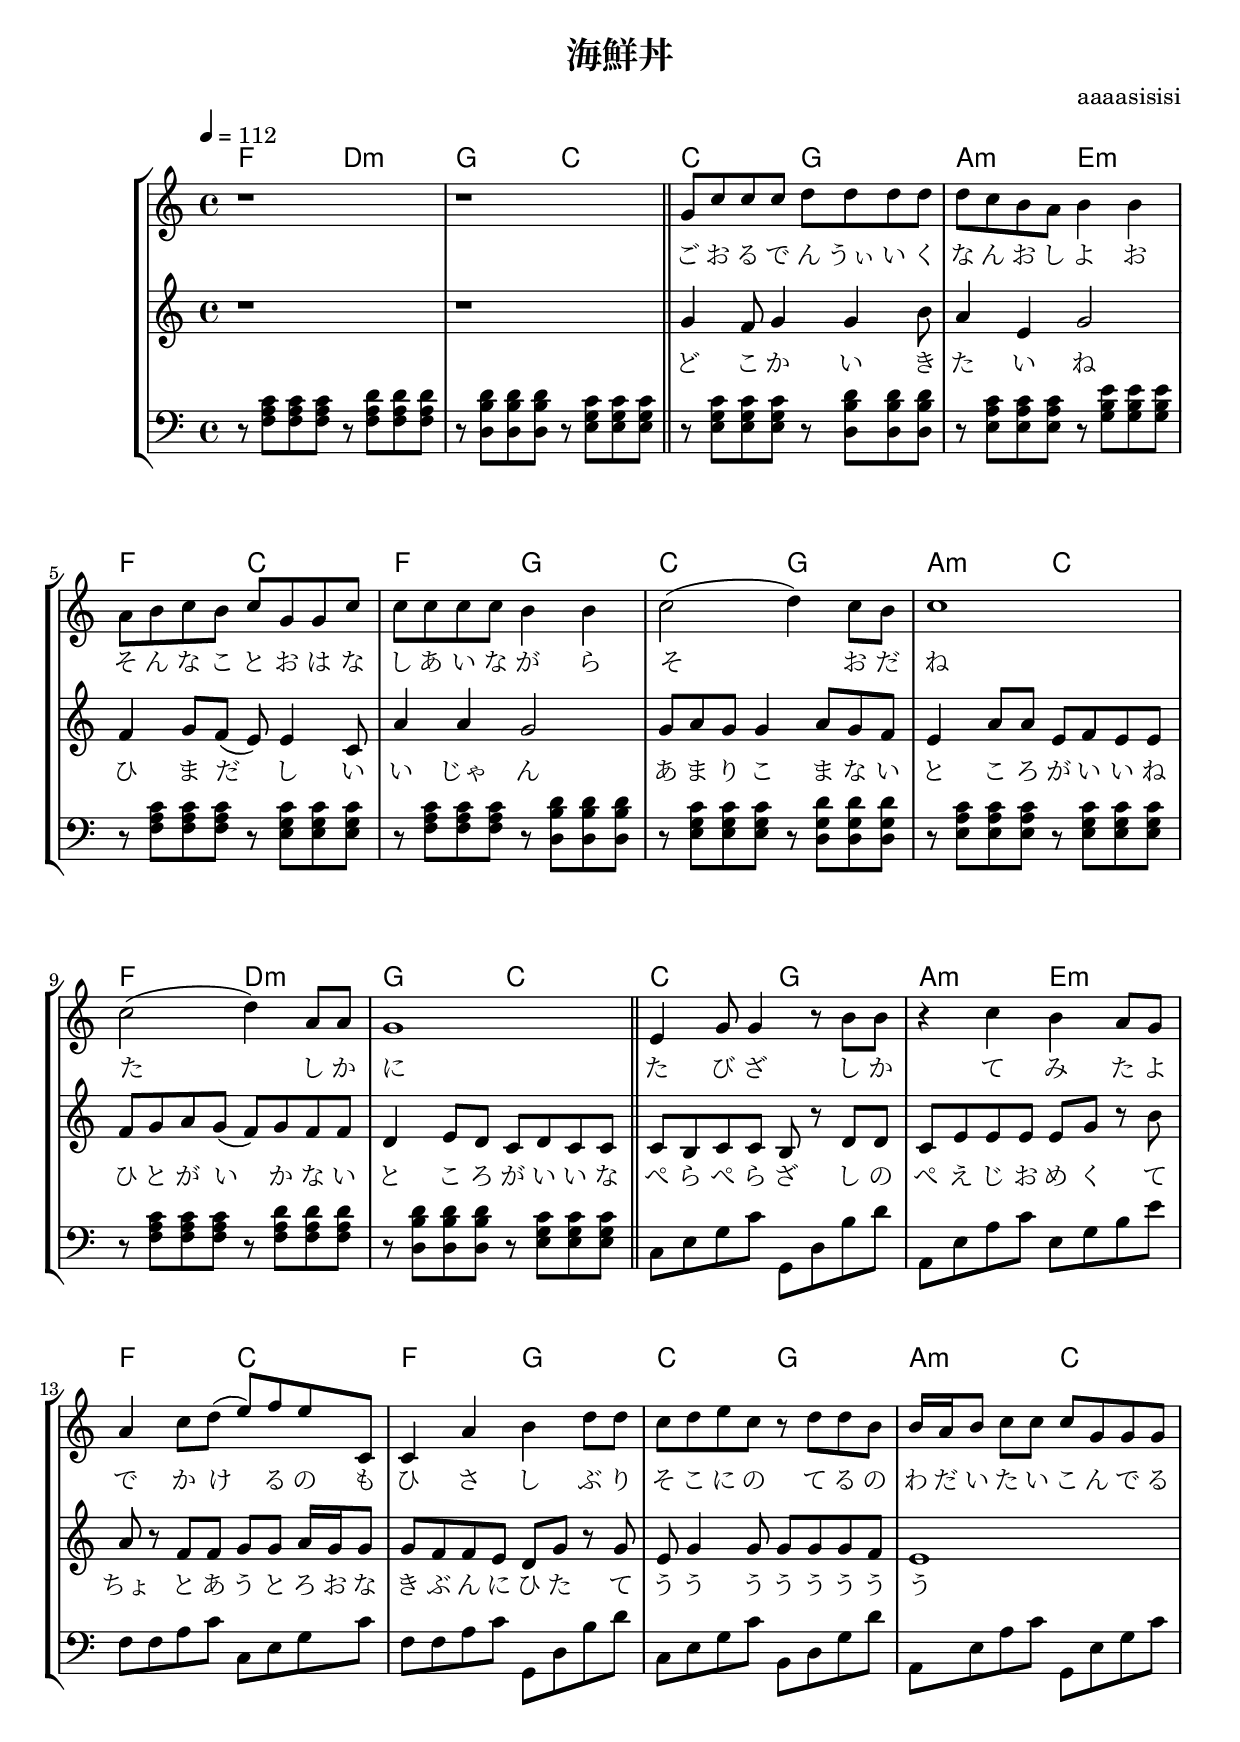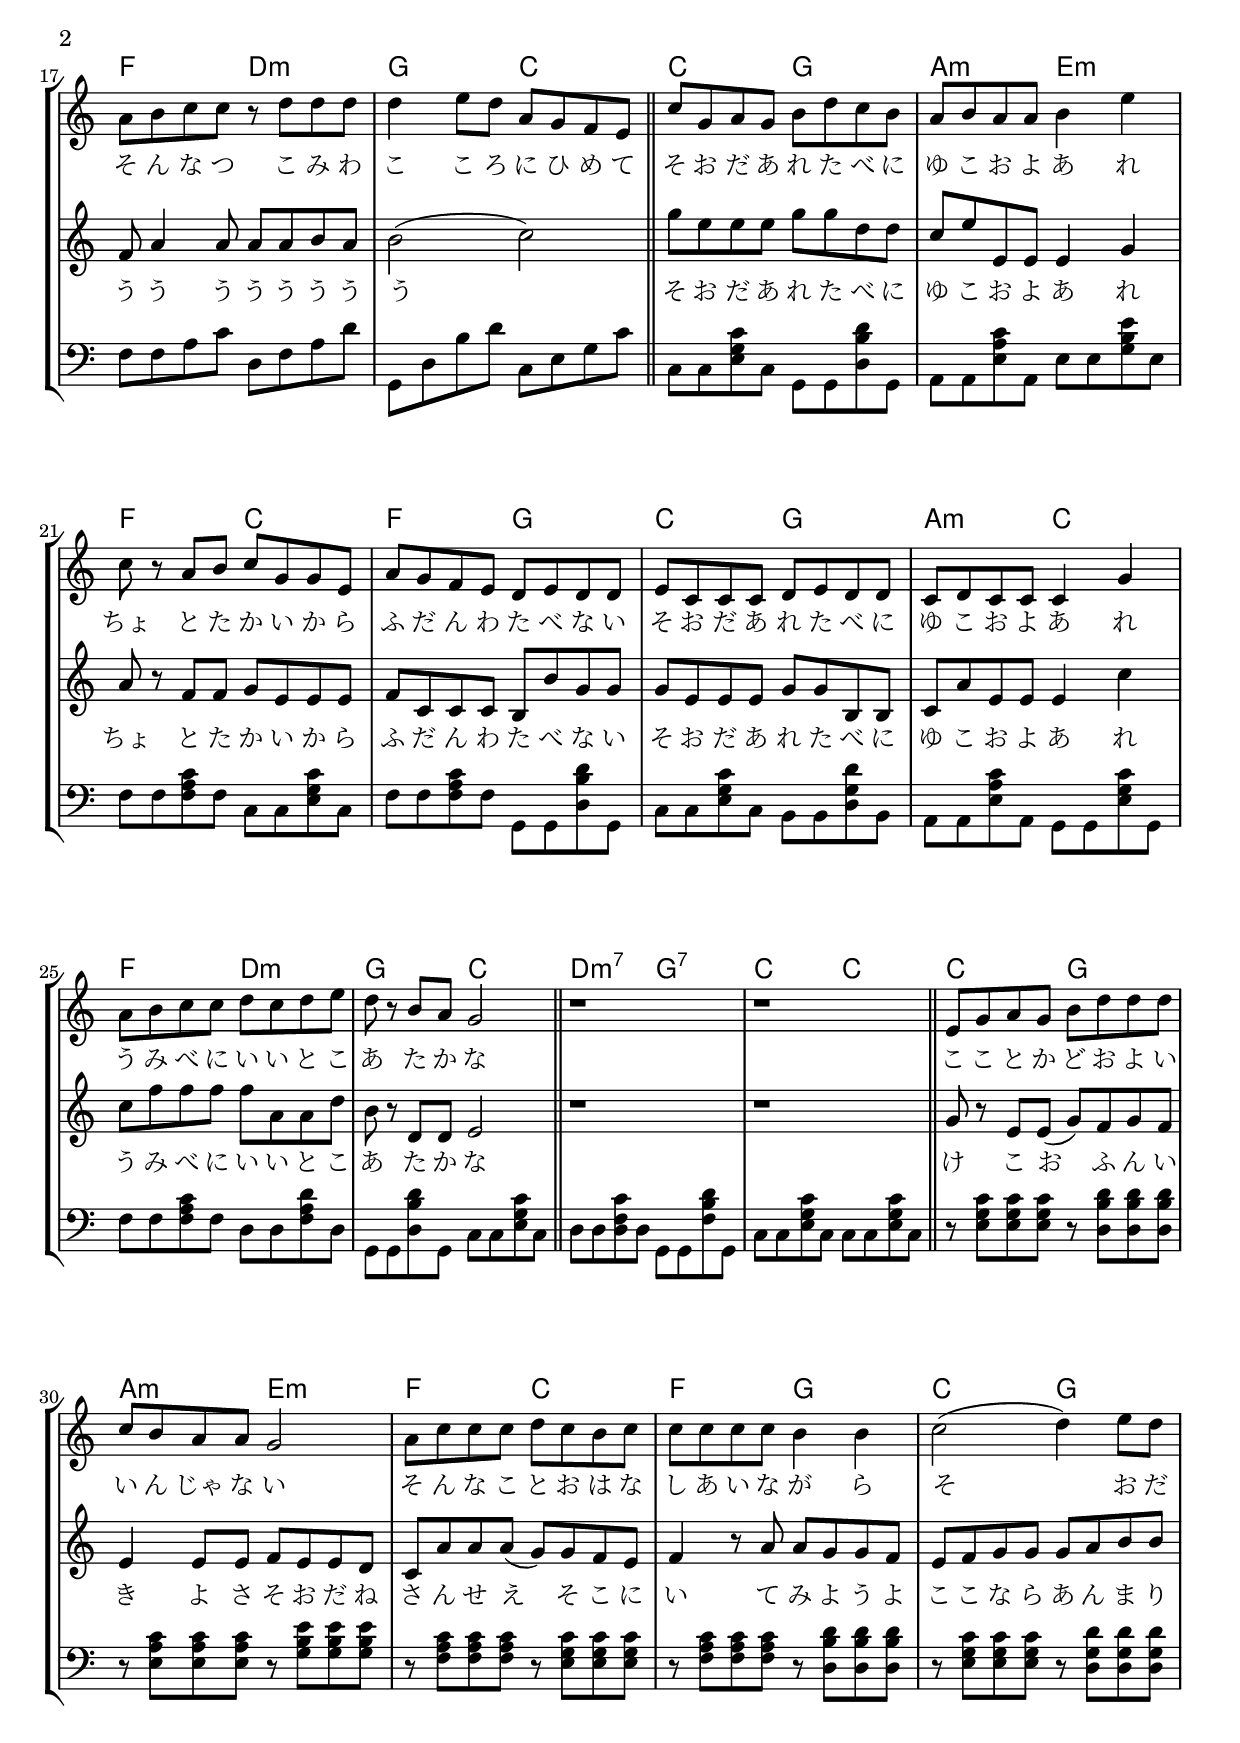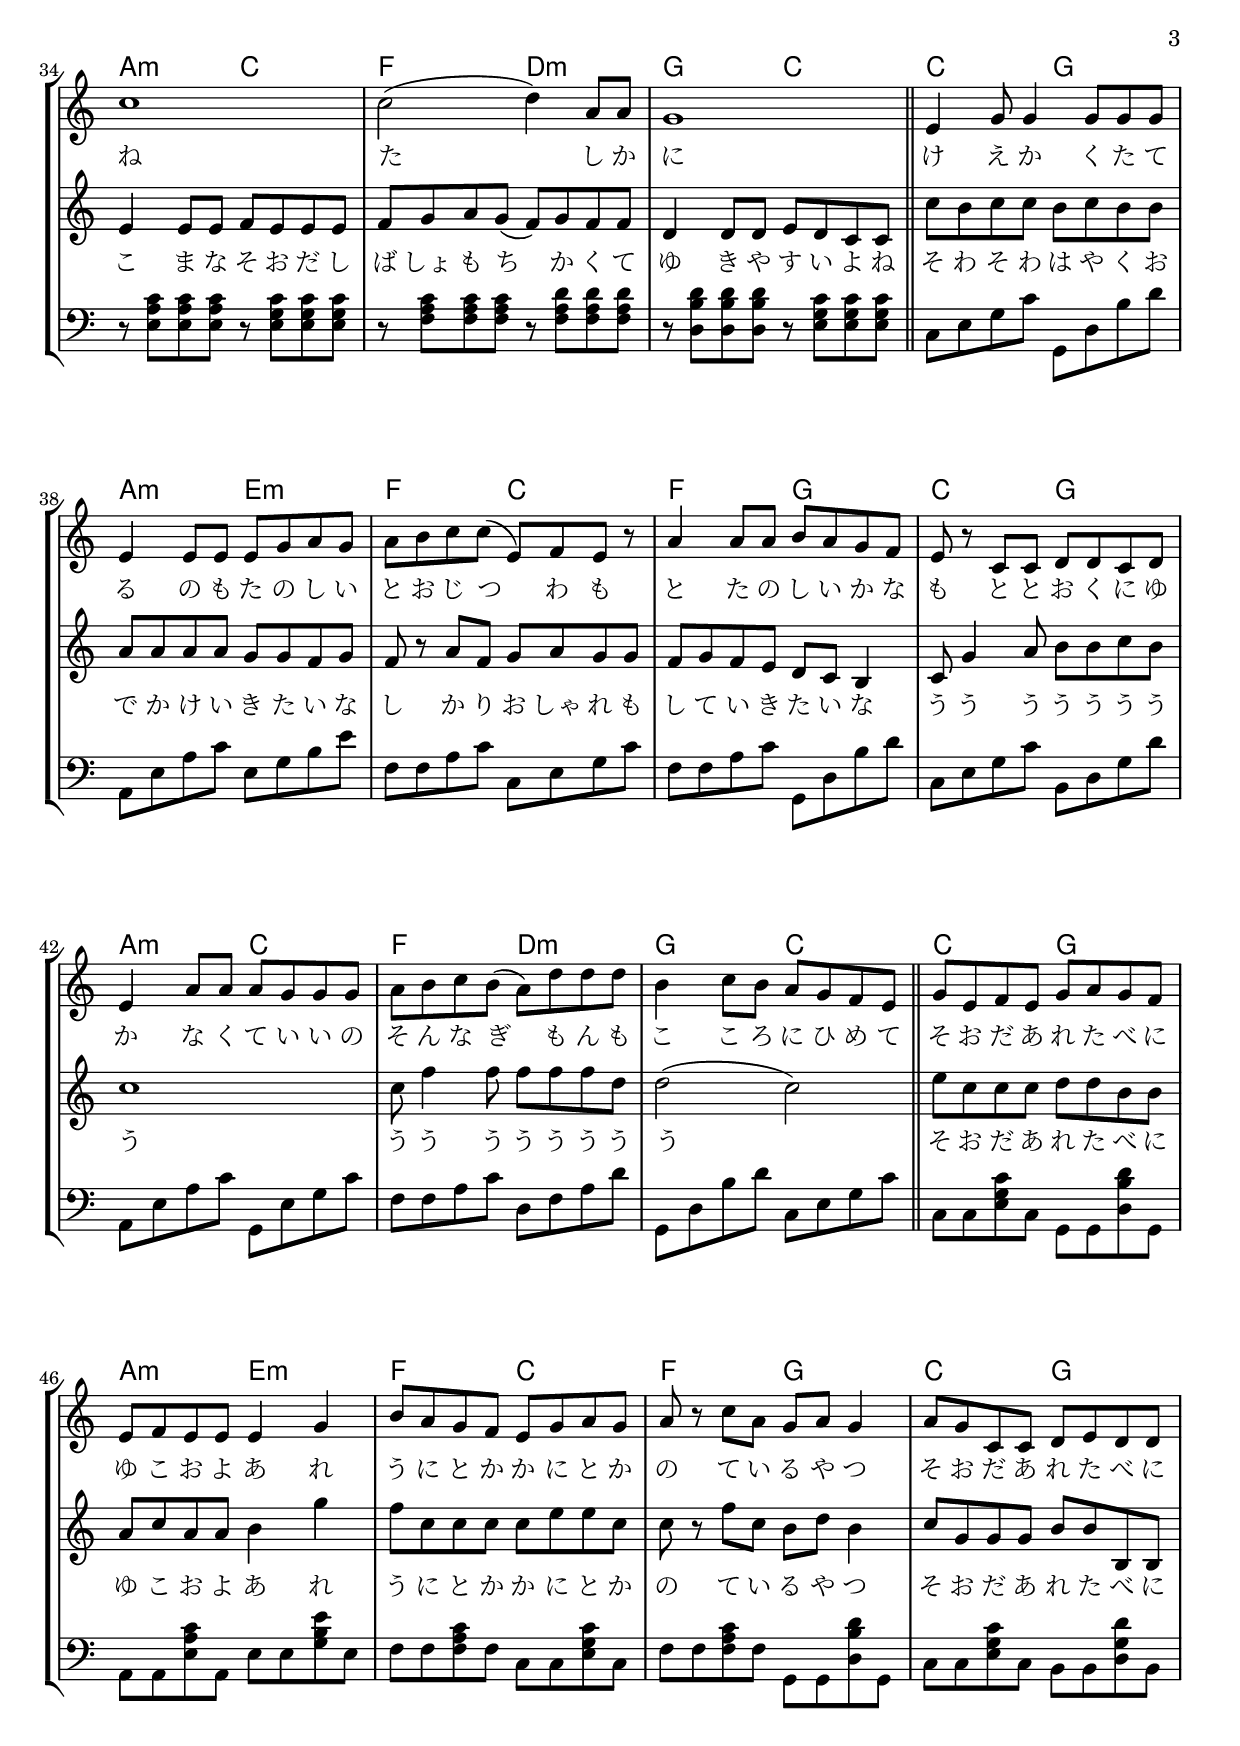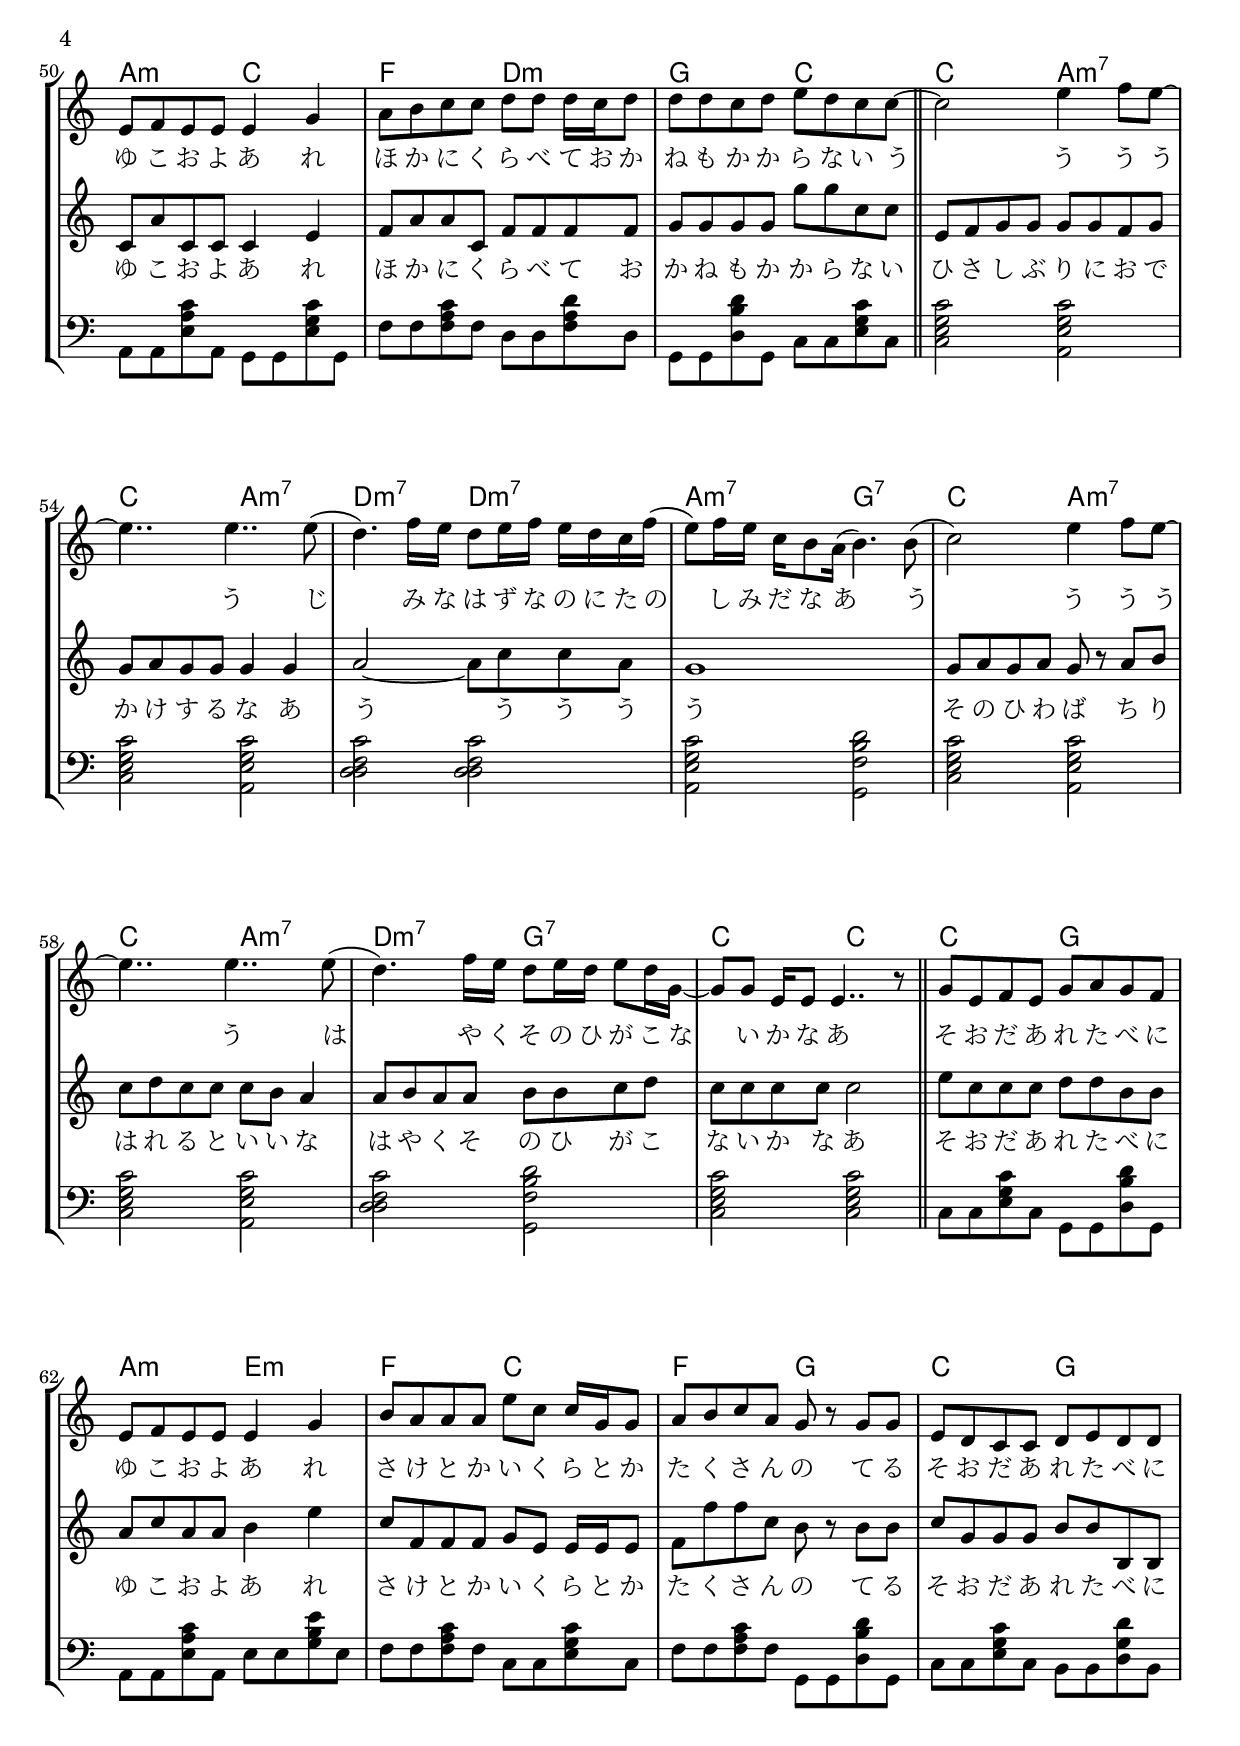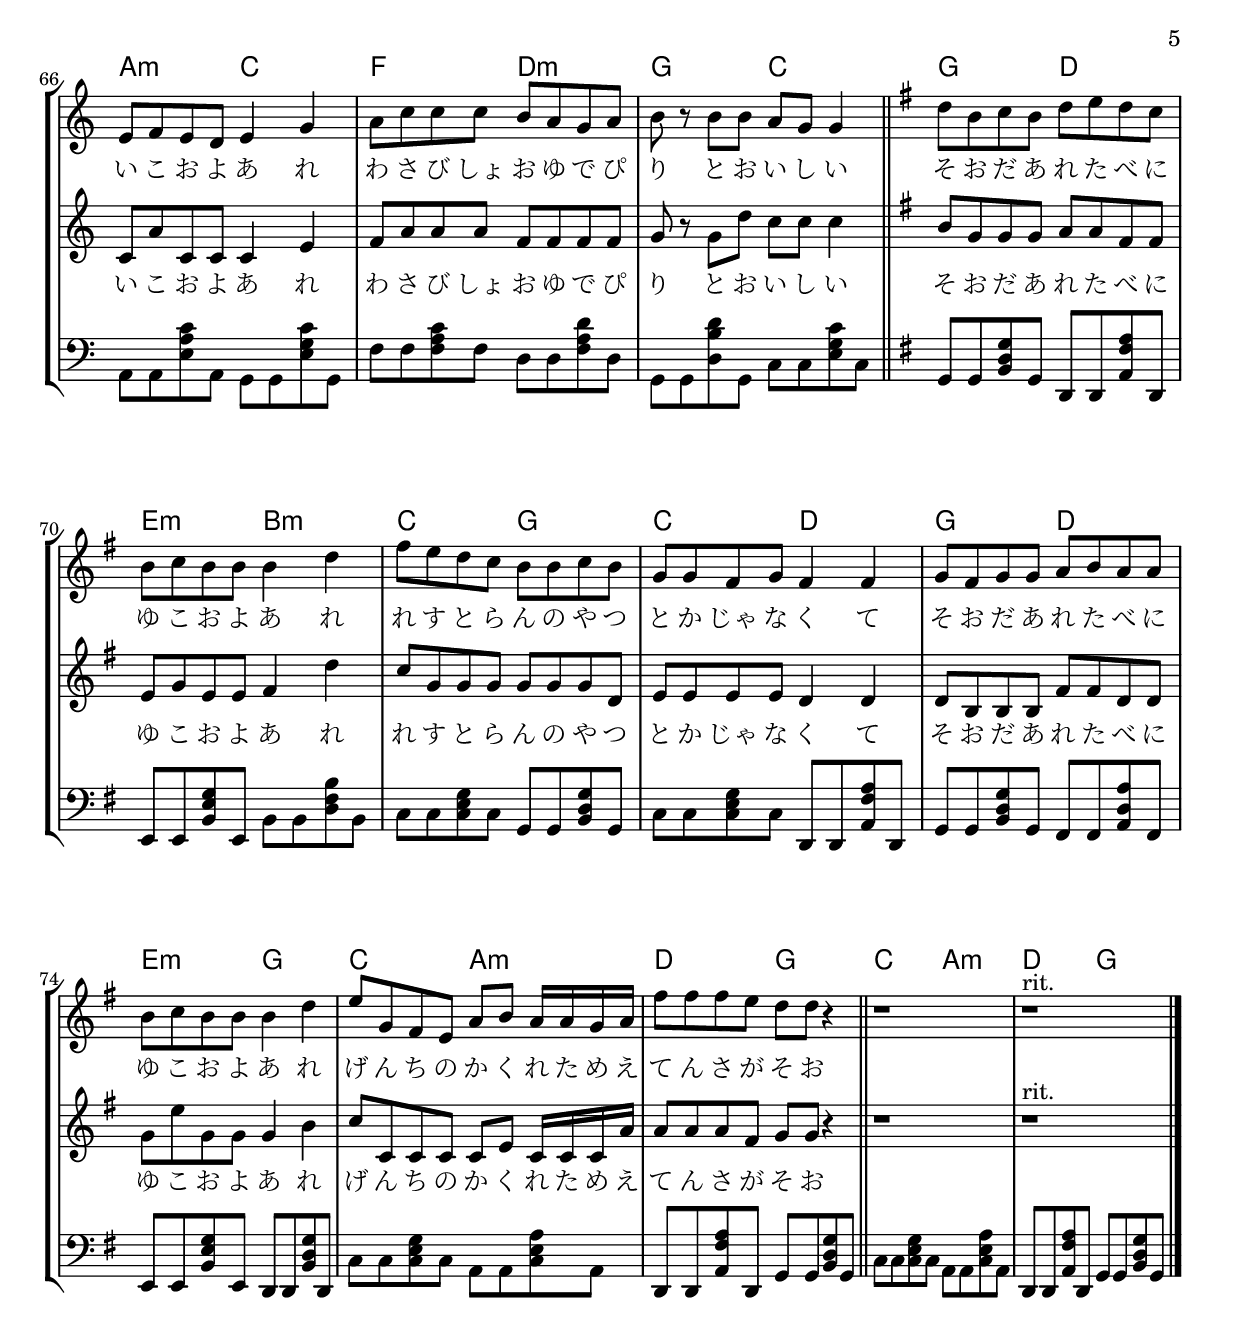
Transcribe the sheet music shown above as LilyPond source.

\version "2.12.1"

\header {
	title = \markup {海鮮丼}
	composer = \markup \center-column {aaaasisisi}
}

harmony = \chordmode {
	f2 d:m g c 

	c g a:m e:m f c f g c g a:m c f d:m g c 

	c g a:m e:m f c f g c g a:m c f d:m g c 

	c g a:m e:m f c f g c g a:m c f d:m g c 

	d:min7 g:7 c c 

	c g a:m e:m f c f g c g a:m c f d:m g c 

	c g a:m e:m f c f g c g a:m c f d:m g c 

	c g a:m e:m f c f g c g a:m c f d:m g c 

	c a:min7 c a:min7 d:min7 d:min7 a:min7 g:7 c a:min7 c a:min7 d:min7 g:7 c c 

	c g a:m e:m f c f g c g a:m c f d:m g c 

	g d e:m b:m c g c d g d e:m g c a:m d g 

	c a:m d g 
}

melody = {
	\key c \major
	\tempo 4 = 112
	r1 | r1   
	\set Staff.midiInstrument = #"mmi0.38"
	g'8  c''8  c''8  c''8  d''8  d''8  d''8  d''8 
	d''8  c''8  b'8  a'8  b'4  b'4 
	a'8  b'8  c''8  b'8  c''8  g'8  g'8  c''8 
	c''8  c''8  c''8  c''8  b'4  b'4 
	c''2  (d''4)  c''8  b'8 
	c''1 
	c''2  (d''4)  a'8  a'8 
	g'1
	\set Staff.midiInstrument = #"mmi0.38"
	e'4  g'8  g'4  r8  b'8  b'8 
	r4  c''4  b'4  a'8  g'8 
	a'4  c''8  d''8  (e''8)  f''8  e''8  c'8 
	c'4  a'4  b'4  d''8  d''8 
	c''8  d''8  e''8  c''8  r8  d''8  d''8  b'8 
	b'16  a'16  b'8  c''8  c''8  c''8  g'8  g'8  g'8 
	a'8  b'8  c''8  c''8  r8  d''8  d''8  d''8 
	d''4  e''8  d''8  a'8  g'8  f'8  e'8
	\set Staff.midiInstrument = #"mmi0.38"
	c''8  g'8  a'8  g'8  b'8  d''8  c''8  b'8 
	a'8  b'8  a'8  a'8  b'4  e''4 
	c''8  r8  a'8  b'8  c''8  g'8  g'8  e'8 
	a'8  g'8  f'8  e'8  d'8  e'8  d'8  d'8 
	e'8  c'8  c'8  c'8  d'8  e'8  d'8  d'8 
	c'8  d'8  c'8  c'8  c'4  g'4 
	a'8  b'8  c''8  c''8  d''8  c''8  d''8  e''8 
	d''8  r8  b'8  a'8  g'2
	r1 | r1   
	\set Staff.midiInstrument = #"mmi0.38"
	e'8  g'8  a'8  g'8  b'8  d''8  d''8  d''8 
	c''8  b'8  a'8  a'8  g'2 
	a'8  c''8  c''8  c''8  d''8  c''8  b'8  c''8 
	c''8  c''8  c''8  c''8  b'4  b'4 
	c''2  (d''4)  e''8  d''8 
	c''1 
	c''2  (d''4)  a'8  a'8 
	g'1
	\set Staff.midiInstrument = #"mmi0.38"
	e'4  g'8  g'4  g'8  g'8  g'8 
	e'4  e'8  e'8  e'8  g'8  a'8  g'8 
	a'8  b'8  c''8  c''8  (e'8)  f'8  e'8  r8 
	a'4  a'8  a'8  b'8  a'8  g'8  f'8 
	e'8  r8  c'8  c'8  d'8  d'8  c'8  d'8 
	e'4  a'8  a'8  a'8  g'8  g'8  g'8 
	a'8  b'8  c''8  b'8  (a'8)  d''8  d''8  d''8 
	b'4  c''8  b'8  a'8  g'8  f'8  e'8
	\set Staff.midiInstrument = #"mmi0.38"
	g'8  e'8  f'8  e'8  g'8  a'8  g'8  f'8 
	e'8  f'8  e'8  e'8  e'4  g'4 
	b'8  a'8  g'8  f'8  e'8  g'8  a'8  g'8 
	a'8  r8  c''8  a'8  g'8  a'8  g'4 
	a'8  g'8  c'8  c'8  d'8  e'8  d'8  d'8 
	e'8  f'8  e'8  e'8  e'4  g'4 
	a'8  b'8  c''8  c''8  d''8  d''8  d''16  c''16  d''8 
	d''8  d''8  c''8  d''8  e''8  d''8  c''8  	\set Staff.midiInstrument = #"mmi0.38"
	c''8~ 
	c''2  e''4  f''8  e''8~ 
	e''4..  e''4..  e''8 
	(d''4.)  f''16  e''16  d''8  e''16  f''16  e''16  d''16  c''16  f''16 
	(e''8)  f''16  e''16  c''16  b'8  a'16  (b'4.)  b'8 
	(c''2)  e''4  f''8  e''8~ 
	e''4..  e''4..  e''8 
	(d''4.)  f''16  e''16  d''8  e''16  d''16  e''8  d''16  g'16~ 
	g'8  g'8  e'16  e'8  e'4..  	r8 	\set Staff.midiInstrument = #"mmi0.38"
	g'8  e'8  f'8  e'8  g'8  a'8  g'8  f'8 
	e'8  f'8  e'8  e'8  e'4  g'4 
	b'8  a'8  a'8  a'8  e''8  c''8  c''16  g'16  g'8 
	a'8  b'8  c''8  a'8  g'8  r8  g'8  g'8 
	e'8  d'8  c'8  c'8  d'8  e'8  d'8  d'8 
	e'8  f'8  e'8  d'8  e'4  g'4 
	a'8  c''8  c''8  c''8  b'8  a'8  g'8  a'8 
	b'8  r8  b'8  b'8  a'8  g'8  g'4
	\set Staff.midiInstrument = #"mmi0.38"
		\key g \major
d''8  b'8  c''8  b'8  d''8  e''8  d''8  c''8 
	b'8  c''8  b'8  b'8  b'4  d''4 
	fis''8  e''8  d''8  c''8  b'8  b'8  c''8  b'8 
	g'8  g'8  fis'8  g'8  fis'4  fis'4 
	g'8  fis'8  g'8  g'8  a'8  b'8  a'8  a'8 
	b'8  c''8  b'8  b'8  b'4  d''4 
	e''8  g'8  fis'8  e'8  a'8  b'8  a'16  a'16  g'16  a'16 
	fis''8  fis''8  fis''8  e''8  d''8  d''8  	r4 	r1 | r1^"rit." \bar "|."
}

words = \lyricmode {
	
	ご  お  る  で  ん  うぃ  い  く  な  ん  お  し  よ  お  そ  ん  な  こ  と  お  は  な  し  あ  い  な  が  ら  そ  お  だ  ね  た  し  か  に  
	た  び  ざ  し  か  て  み  た  よ  で  か  け  る  の  も  ひ  さ  し  ぶ  り  そ  こ  に  の  て  る  の  わ  だ  い  た  い  こ  ん  で  る  そ  ん  な  つ  こ  み  わ  こ  こ  ろ  に  ひ  め  て  
	そ  お  だ  あ  れ  た  べ  に  ゆ  こ  お  よ  あ  れ  ちょ  と  た  か  い  か  ら  ふ  だ  ん  わ  た  べ  な  い  そ  お  だ  あ  れ  た  べ  に  ゆ  こ  お  よ  あ  れ  う  み  べ  に  い  い  と  こ  あ  た  か  な  
	
	こ  こ  と  か  ど  お  よ  い  い  ん  じゃ  な  い  そ  ん  な  こ  と  お  は  な  し  あ  い  な  が  ら  そ  お  だ  ね  た  し  か  に  
	け  え  か  く  た  て  る  の  も  た  の  し  い  と  お  じ  つ  わ  も  と  た  の  し  い  か  な  も  と  と  お  く  に  ゆ  か  な  く  て  い  い  の  そ  ん  な  ぎ  も  ん  も  こ  こ  ろ  に  ひ  め  て  
	そ  お  だ  あ  れ  た  べ  に  ゆ  こ  お  よ  あ  れ  う  に  と  か  か  に  と  か  の  て  い  る  や  つ  そ  お  だ  あ  れ  た  べ  に  ゆ  こ  お  よ  あ  れ  ほ  か  に  く  ら  べ  て  お  か  ね  も  か  か  ら  な  い  
	う  う  う  う  う  じ  み  な  は  ず  な  の  に  た  の  し  み  だ  な  あ  う  う  う  う  う  は  や  く  そ  の  ひ  が  こ  な  い  か  な  あ  
	そ  お  だ  あ  れ  た  べ  に  ゆ  こ  お  よ  あ  れ  さ  け  と  か  い  く  ら  と  か  た  く  さ  ん  の  て  る  そ  お  だ  あ  れ  た  べ  に  い  こ  お  よ  あ  れ  わ  さ  び  しょ  お  ゆ  で  ぴ  り  と  お  い  し  い  
	そ  お  だ  あ  れ  た  べ  に  ゆ  こ  お  よ  あ  れ  れ  す  と  ら  ん  の  や  つ  と  か  じゃ  な  く  て  そ  お  だ  あ  れ  た  べ  に  ゆ  こ  お  よ  あ  れ  げ  ん  ち  の  か  く  れ  た  め  え  て  ん  さ  が  そ  お  
	
}

secondmelody = {
	\key c \major
	\tempo 4 = 112
	r1 | r1   
	\set Staff.midiInstrument = #"fss0.35"
	g'4  f'8  g'4  g'4  b'8 
	a'4  e'4  g'2 
	f'4  g'8  f'8  (e'8)  e'4  c'8 
	a'4  a'4  g'2 
	g'8  a'8  g'8  g'4  a'8  g'8  f'8 
	e'4  a'8  a'8  e'8  f'8  e'8  e'8 
	f'8  g'8  a'8  g'8  (f'8)  g'8  f'8  f'8 
	d'4  e'8  d'8  c'8  d'8  c'8  c'8
	\set Staff.midiInstrument = #"fss0.35"
	c'8  b8  c'8  c'8  b8  r8  d'8  d'8 
	c'8  e'8  e'8  e'8  e'8  g'8  r8  b'8 
	a'8  r8  f'8  f'8  g'8  g'8  a'16  g'16  g'8 
	g'8  f'8  f'8  e'8  d'8  g'8  r8  g'8 
	e'8  g'4  g'8  g'8  g'8  g'8  f'8 
	e'1 
	f'8  a'4  a'8  a'8  a'8  b'8  a'8 
	b'2  (c''2)
	\set Staff.midiInstrument = #"fss0.35"
	g''8  e''8  e''8  e''8  g''8  g''8  d''8  d''8 
	c''8  e''8  e'8  e'8  e'4  g'4 
	a'8  r8  f'8  f'8  g'8  e'8  e'8  e'8 
	f'8  c'8  c'8  c'8  b8  b'8  g'8  g'8 
	g'8  e'8  e'8  e'8  g'8  g'8  b8  b8 
	c'8  a'8  e'8  e'8  e'4  c''4 
	c''8  f''8  f''8  f''8  f''8  a'8  a'8  d''8 
	b'8  r8  d'8  d'8  e'2
	r1 | r1   
	\set Staff.midiInstrument = #"fss0.35"
	g'8  r8  e'8  e'8  (g'8)  f'8  g'8  f'8 
	e'4  e'8  e'8  f'8  e'8  e'8  d'8 
	c'8  a'8  a'8  a'8  (g'8)  g'8  f'8  e'8 
	f'4  r8  a'8  a'8  g'8  g'8  f'8 
	e'8  f'8  g'8  g'8  g'8  a'8  b'8  b'8 
	e'4  e'8  e'8  f'8  e'8  e'8  e'8 
	f'8  g'8  a'8  g'8  (f'8)  g'8  f'8  f'8 
	d'4  d'8  d'8  e'8  d'8  c'8  c'8
	\set Staff.midiInstrument = #"fss0.35"
	c''8  b'8  c''8  c''8  b'8  c''8  b'8  b'8 
	a'8  a'8  a'8  a'8  g'8  g'8  f'8  g'8 
	f'8  r8  a'8  f'8  g'8  a'8  g'8  g'8 
	f'8  g'8  f'8  e'8  d'8  c'8  b4 
	c'8  g'4  a'8  b'8  b'8  c''8  b'8 
	c''1 
	c''8  f''4  f''8  f''8  f''8  f''8  d''8 
	d''2  (c''2)
	\set Staff.midiInstrument = #"fss0.35"
	e''8  c''8  c''8  c''8  d''8  d''8  b'8  b'8 
	a'8  c''8  a'8  a'8  b'4  g''4 
	f''8  c''8  c''8  c''8  c''8  e''8  e''8  c''8 
	c''8  r8  f''8  c''8  b'8  d''8  b'4 
	c''8  g'8  g'8  g'8  b'8  b'8  b8  b8 
	c'8  a'8  c'8  c'8  c'4  e'4 
	f'8  a'8  a'8  c'8  f'8  f'8  f'8  f'8 
	g'8  g'8  g'8  g'8  g''8  g''8  c''8  c''8
	\set Staff.midiInstrument = #"fss0.35"
	 e'8  f'8  g'8  g'8  g'8  g'8  f'8  g'8 
	g'8  a'8  g'8  g'8  g'4  g'4 
	a'2~a'8  c''8  c''8  a'8 
	g'1 
	g'8  a'8  g'8  a'8  g'8  r8  a'8  b'8 
	c''8  d''8  c''8  c''8  c''8  b'8  a'4 
	a'8  b'8  a'8  a'8  b'8  b'8  c''8  d''8 
	c''8  c''8  c''8  c''8  c''2
	\set Staff.midiInstrument = #"fss0.35"
	e''8  c''8  c''8  c''8  d''8  d''8  b'8  b'8 
	a'8  c''8  a'8  a'8  b'4  e''4 
	c''8  f'8  f'8  f'8  g'8  e'8  e'16  e'16  e'8 
	f'8  f''8  f''8  c''8  b'8  r8  b'8  b'8 
	c''8  g'8  g'8  g'8  b'8  b'8  b8  b8 
	c'8  a'8  c'8  c'8  c'4  e'4 
	f'8  a'8  a'8  a'8  f'8  f'8  f'8  f'8 
	g'8  r8  g'8  d''8  c''8  c''8  c''4
	\set Staff.midiInstrument = #"fss0.35"
		\key g \major
b'8  g'8  g'8  g'8  a'8  a'8  fis'8  fis'8 
	e'8  g'8  e'8  e'8  fis'4  d''4 
	c''8  g'8  g'8  g'8  g'8  g'8  g'8  d'8 
	e'8  e'8  e'8  e'8  d'4  d'4 
	d'8  b8  b8  b8  fis'8  fis'8  d'8  d'8 
	g'8  e''8  g'8  g'8  g'4  b'4 
	c''8  c'8  c'8  c'8  c'8  e'8  c'16  c'16  c'16  a'16 
	a'8  a'8  a'8  fis'8  g'8  g'8  	r4 	r1 | r1^"rit." \bar "|."
}

secondwords = \lyricmode {
	
	ど  こ  か  い  き  た  い  ね  ひ  ま  だ  し  い  い  じゃ  ん  あ  ま  り  こ  ま  な  い  と  こ  ろ  が  い  い  ね  ひ  と  が  い  か  な  い  と  こ  ろ  が  い  い  な  
	ぺ  ら  ぺ  ら  ざ  し  の  ぺ  え  じ  お  め  く  て  ちょ  と  あ  う  と  ろ  お  な  き  ぶ  ん  に  ひ  た  て  う  う  う  う  う  う  う  う  う  う  う  う  う  う  う  う  
	そ  お  だ  あ  れ  た  べ  に  ゆ  こ  お  よ  あ  れ  ちょ  と  た  か  い  か  ら  ふ  だ  ん  わ  た  べ  な  い  そ  お  だ  あ  れ  た  べ  に  ゆ  こ  お  よ  あ  れ  う  み  べ  に  い  い  と  こ  あ  た  か  な  
	
	け  こ  お  ふ  ん  い  き  よ  さ  そ  お  だ  ね  さ  ん  せ  え  そ  こ  に  い  て  み  よ  う  よ  こ  こ  な  ら  あ  ん  ま  り  こ  ま  な  そ  お  だ  し  ば  しょ  も  ち  か  く  て  ゆ  き  や  す  い  よ  ね  
	そ  わ  そ  わ  は  や  く  お  で  か  け  い  き  た  い  な  し  か  り  お  しゃ  れ  も  し  て  い  き  た  い  な  う  う  う  う  う  う  う  う  う  う  う  う  う  う  う  う  
	そ  お  だ  あ  れ  た  べ  に  ゆ  こ  お  よ  あ  れ  う  に  と  か  か  に  と  か  の  て  い  る  や  つ  そ  お  だ  あ  れ  た  べ  に  ゆ  こ  お  よ  あ  れ  ほ  か  に  く  ら  べ  て  お  か  ね  も  か  か  ら  な  い  
	ひ  さ  し  ぶ  り  に  お  で  か  け  す  る  な  あ  う  う  う  う  う  そ  の  ひ  わ  ば  ち  り  は  れ  る  と  い  い  な  は  や  く  そ  の  ひ  が  こ  な  い  か  な  あ  
	そ  お  だ  あ  れ  た  べ  に  ゆ  こ  お  よ  あ  れ  さ  け  と  か  い  く  ら  と  か  た  く  さ  ん  の  て  る  そ  お  だ  あ  れ  た  べ  に  い  こ  お  よ  あ  れ  わ  さ  び  しょ  お  ゆ  で  ぴ  り  と  お  い  し  い  
	そ  お  だ  あ  れ  た  べ  に  ゆ  こ  お  よ  あ  れ  れ  す  と  ら  ん  の  や  つ  と  か  じゃ  な  く  て  そ  お  だ  あ  れ  た  べ  に  ゆ  こ  お  よ  あ  れ  げ  ん  ち  の  か  く  れ  た  め  え  て  ん  さ  が  そ  お  
	
}

tempochange = {
	\tempo 4 = 112
	r1 | r1 \bar "||"
	\tempo 4 = 112
	r1 | r1 | r1 | r1 | r1 | r1 | r1 | r1 \bar "||"
	\tempo 4 = 112
	r1 | r1 | r1 | r1 | r1 | r1 | r1 | r1 \bar "||"
	\tempo 4 = 112
	r1 | r1 | r1 | r1 | r1 | r1 | r1 | r1 \bar "||"
	\tempo 4 = 112
	r1 | r1 \bar "||"
	\tempo 4 = 112
	r1 | r1 | r1 | r1 | r1 | r1 | r1 | r1 \bar "||"
	\tempo 4 = 112
	r1 | r1 | r1 | r1 | r1 | r1 | r1 | r1 \bar "||"
	\tempo 4 = 112
	r1 | r1 | r1 | r1 | r1 | r1 | r1 | r1 \bar "||"
	\tempo 4 = 112
	r1 | r1 | r1 | r1 | r1 | r1 | r1 | r1 \bar "||"
	\tempo 4 = 112
	r1 | r1 | r1 | r1 | r1 | r1 | r1 | r1 \bar "||"
	\tempo 4 = 112
	r1 | r1 | r1 | r1 | r1 | r1 | r1 | r1 \bar "||"
	\tempo 4 = 112
	r1 | \tempo 4 = 84 r2 \tempo 4 = 74 r2 \bar "|."
}

mainacc = {
	\clef bass
	\set Staff.midiInstrument = #"Electric Guitar (clean)"
	\key c \major
	\tempo 4 = 112
	r8 <f a c'>8 <f a c'>8 <f a c'>8
	r8 <f a d'>8 <f a d'>8 <f a d'>8
	r8 <d b d'>8 <d b d'>8 <d b d'>8
	r8 <e g c'>8 <e g c'>8 <e g c'>8
	\bar "||"

	\set Staff.midiInstrument = #"Electric Guitar (clean)"
	r8 <e g c'>8 <e g c'>8 <e g c'>8
	r8 <d b d'>8 <d b d'>8 <d b d'>8
	r8 <e a c'>8 <e a c'>8 <e a c'>8
	r8 <g b e'>8 <g b e'>8 <g b e'>8
	r8 <f a c'>8 <f a c'>8 <f a c'>8
	r8 <e g c'>8 <e g c'>8 <e g c'>8
	r8 <f a c'>8 <f a c'>8 <f a c'>8
	r8 <d b d'>8 <d b d'>8 <d b d'>8
	r8 <e g c'>8 <e g c'>8 <e g c'>8
	r8 <d g d'>8 <d g d'>8 <d g d'>8
	r8 <e a c'>8 <e a c'>8 <e a c'>8
	r8 <e g c'>8 <e g c'>8 <e g c'>8
	r8 <f a c'>8 <f a c'>8 <f a c'>8
	r8 <f a d'>8 <f a d'>8 <f a d'>8
	r8 <d b d'>8 <d b d'>8 <d b d'>8
	r8 <e g c'>8 <e g c'>8 <e g c'>8
	\bar "||"

	\set Staff.midiInstrument = #"Electric Guitar (clean)"
	c8 e8 g8 c'8
	g,8 d8 b8 d'8
	a,8 e8 a8 c'8
	e8 g8 b8 e'8
	f8 f8 a8 c'8
	c8 e8 g8 c'8
	f8 f8 a8 c'8
	g,8 d8 b8 d'8
	c8 e8 g8 c'8
	b,8 d8 g8 d'8
	a,8 e8 a8 c'8
	g,8 e8 g8 c'8
	f8 f8 a8 c'8
	d8 f8 a8 d'8
	g,8 d8 b8 d'8
	c8 e8 g8 c'8
	\bar "||"

	\set Staff.midiInstrument = #"Electric Guitar (clean)"
	c8 c8 <e g c'>8 c8
	g,8 g,8 <d b d'>8 g,8
	a,8 a,8 <e a c'>8 a,8
	e8 e8 <g b e'>8 e8
	f8 f8 <f a c'>8 f8
	c8 c8 <e g c'>8 c8
	f8 f8 <f a c'>8 f8
	g,8 g,8 <d b d'>8 g,8
	c8 c8 <e g c'>8 c8
	b,8 b,8 <d g d'>8 b,8
	a,8 a,8 <e a c'>8 a,8
	g,8 g,8 <e g c'>8 g,8
	f8 f8 <f a c'>8 f8
	d8 d8 <f a d'>8 d8
	g,8 g,8 <d b d'>8 g,8
	c8 c8 <e g c'>8 c8
	\bar "||"

	\set Staff.midiInstrument = #"Electric Guitar (clean)"
	d8 d8 <d f c'>8 d8
	g,8 g,8 <f b d'>8 g,8
	c8 c8 <e g c'>8 c8
	c8 c8 <e g c'>8 c8
	\bar "||"

	\set Staff.midiInstrument = #"Electric Guitar (clean)"
	r8 <e g c'>8 <e g c'>8 <e g c'>8
	r8 <d b d'>8 <d b d'>8 <d b d'>8
	r8 <e a c'>8 <e a c'>8 <e a c'>8
	r8 <g b e'>8 <g b e'>8 <g b e'>8
	r8 <f a c'>8 <f a c'>8 <f a c'>8
	r8 <e g c'>8 <e g c'>8 <e g c'>8
	r8 <f a c'>8 <f a c'>8 <f a c'>8
	r8 <d b d'>8 <d b d'>8 <d b d'>8
	r8 <e g c'>8 <e g c'>8 <e g c'>8
	r8 <d g d'>8 <d g d'>8 <d g d'>8
	r8 <e a c'>8 <e a c'>8 <e a c'>8
	r8 <e g c'>8 <e g c'>8 <e g c'>8
	r8 <f a c'>8 <f a c'>8 <f a c'>8
	r8 <f a d'>8 <f a d'>8 <f a d'>8
	r8 <d b d'>8 <d b d'>8 <d b d'>8
	r8 <e g c'>8 <e g c'>8 <e g c'>8
	\bar "||"

	\set Staff.midiInstrument = #"Electric Guitar (clean)"
	c8 e8 g8 c'8
	g,8 d8 b8 d'8
	a,8 e8 a8 c'8
	e8 g8 b8 e'8
	f8 f8 a8 c'8
	c8 e8 g8 c'8
	f8 f8 a8 c'8
	g,8 d8 b8 d'8
	c8 e8 g8 c'8
	b,8 d8 g8 d'8
	a,8 e8 a8 c'8
	g,8 e8 g8 c'8
	f8 f8 a8 c'8
	d8 f8 a8 d'8
	g,8 d8 b8 d'8
	c8 e8 g8 c'8
	\bar "||"

	\set Staff.midiInstrument = #"Electric Guitar (clean)"
	c8 c8 <e g c'>8 c8
	g,8 g,8 <d b d'>8 g,8
	a,8 a,8 <e a c'>8 a,8
	e8 e8 <g b e'>8 e8
	f8 f8 <f a c'>8 f8
	c8 c8 <e g c'>8 c8
	f8 f8 <f a c'>8 f8
	g,8 g,8 <d b d'>8 g,8
	c8 c8 <e g c'>8 c8
	b,8 b,8 <d g d'>8 b,8
	a,8 a,8 <e a c'>8 a,8
	g,8 g,8 <e g c'>8 g,8
	f8 f8 <f a c'>8 f8
	d8 d8 <f a d'>8 d8
	g,8 g,8 <d b d'>8 g,8
	c8 c8 <e g c'>8 c8
	\bar "||"

	\set Staff.midiInstrument = #"Electric Guitar (clean)"
	<c e g c'>2
	<a, e g c'>2
	<c e g c'>2
	<a, e g c'>2
	<d d f c'>2
	<d d f c'>2
	<a, e g c'>2
	<g, f b d'>2
	<c e g c'>2
	<a, e g c'>2
	<c e g c'>2
	<a, e g c'>2
	<d d f c'>2
	<g, f b d'>2
	<c e g c'>2
	<c e g c'>2
	\bar "||"

	\set Staff.midiInstrument = #"Electric Guitar (clean)"
	c8 c8 <e g c'>8 c8
	g,8 g,8 <d b d'>8 g,8
	a,8 a,8 <e a c'>8 a,8
	e8 e8 <g b e'>8 e8
	f8 f8 <f a c'>8 f8
	c8 c8 <e g c'>8 c8
	f8 f8 <f a c'>8 f8
	g,8 g,8 <d b d'>8 g,8
	c8 c8 <e g c'>8 c8
	b,8 b,8 <d g d'>8 b,8
	a,8 a,8 <e a c'>8 a,8
	g,8 g,8 <e g c'>8 g,8
	f8 f8 <f a c'>8 f8
	d8 d8 <f a d'>8 d8
	g,8 g,8 <d b d'>8 g,8
	c8 c8 <e g c'>8 c8
	\bar "||"

	\set Staff.midiInstrument = #"Electric Guitar (clean)"
	\key g \major
	g,8 g,8 <b, d g>8 g,8
	d,8 d,8 <a, fis a>8 d,8
	e,8 e,8 <b, e g>8 e,8
	b,8 b,8 <d fis b>8 b,8
	c8 c8 <c e g>8 c8
	g,8 g,8 <b, d g>8 g,8
	c8 c8 <c e g>8 c8
	d,8 d,8 <a, fis a>8 d,8
	g,8 g,8 <b, d g>8 g,8
	fis,8 fis,8 <a, d a>8 fis,8
	e,8 e,8 <b, e g>8 e,8
	d,8 d,8 <b, d g>8 d,8
	c8 c8 <c e g>8 c8
	a,8 a,8 <c e a>8 a,8
	d,8 d,8 <a, fis a>8 d,8
	g,8 g,8 <b, d g>8 g,8
	\bar "||"

	\set Staff.midiInstrument = #"Electric Guitar (clean)"
	c8 c8 <c e g>8 c8
	a,8 a,8 <c e a>8 a,8
	d,8 d,8 <a, fis a>8 d,8
	g,8 g,8 <b, d g>8 g,8
	\bar "|."
}

subacc = {
	\clef bass
	\set Staff.midiInstrument = #"Bright Acoustic"
	\key c \major
	\tempo 4 = 112
	f8 <f a c'>16 <f a c'>16   <f a c'>16 <f a c'>16   f16 <f a c'>16
	d8 <f a d'>16 <f a d'>16   <f a d'>16 <f a d'>16   f16 <f a d'>16
	g,8 <d b d'>16 <d b d'>16   <d b d'>16 <d b d'>16   d16 <d b d'>16
	c8 <e g c'>16 <e g c'>16   <e g c'>16 <e g c'>16   e16 <e g c'>16
	\bar "||"

	\set Staff.midiInstrument = #"Bright Acoustic"
	c8 <e g c'>16 <e g c'>16   <e g c'>16 <e g c'>16   e16 <e g c'>16
	g,8 <d b d'>16 <d b d'>16   <d b d'>16 <d b d'>16   d16 <d b d'>16
	a,8 <e a c'>16 <e a c'>16   <e a c'>16 <e a c'>16   e16 <e a c'>16
	e8 <g b e'>16 <g b e'>16   <g b e'>16 <g b e'>16   g16 <g b e'>16
	f8 <f a c'>16 <f a c'>16   <f a c'>16 <f a c'>16   f16 <f a c'>16
	c8 <e g c'>16 <e g c'>16   <e g c'>16 <e g c'>16   e16 <e g c'>16
	f8 <f a c'>16 <f a c'>16   <f a c'>16 <f a c'>16   f16 <f a c'>16
	g,8 <d b d'>16 <d b d'>16   <d b d'>16 <d b d'>16   d16 <d b d'>16
	c8 <e g c'>16 <e g c'>16   <e g c'>16 <e g c'>16   e16 <e g c'>16
	b,8 <d g d'>16 <d g d'>16   <d g d'>16 <d g d'>16   d16 <d g d'>16
	a,8 <e a c'>16 <e a c'>16   <e a c'>16 <e a c'>16   e16 <e a c'>16
	g,8 <e g c'>16 <e g c'>16   <e g c'>16 <e g c'>16   e16 <e g c'>16
	f8 <f a c'>16 <f a c'>16   <f a c'>16 <f a c'>16   f16 <f a c'>16
	d8 <f a d'>16 <f a d'>16   <f a d'>16 <f a d'>16   f16 <f a d'>16
	g,8 <d b d'>16 <d b d'>16   <d b d'>16 <d b d'>16   d16 <d b d'>16
	c8 <e g c'>16 <e g c'>16   <e g c'>16 <e g c'>16   e16 <e g c'>16
	\bar "||"

	\set Staff.midiInstrument = #"Bright Acoustic"
	c8 <e g c'>16 <e g c'>16   <e g c'>16 <e g c'>16   e16 <e g c'>16
	g,8 <d b d'>16 <d b d'>16   <d b d'>16 <d b d'>16   d16 <d b d'>16
	a,8 <e a c'>16 <e a c'>16   <e a c'>16 <e a c'>16   e16 <e a c'>16
	e8 <g b e'>16 <g b e'>16   <g b e'>16 <g b e'>16   g16 <g b e'>16
	f8 <f a c'>16 <f a c'>16   <f a c'>16 <f a c'>16   f16 <f a c'>16
	c8 <e g c'>16 <e g c'>16   <e g c'>16 <e g c'>16   e16 <e g c'>16
	f8 <f a c'>16 <f a c'>16   <f a c'>16 <f a c'>16   f16 <f a c'>16
	g,8 <d b d'>16 <d b d'>16   <d b d'>16 <d b d'>16   d16 <d b d'>16
	c8 <e g c'>16 <e g c'>16   <e g c'>16 <e g c'>16   e16 <e g c'>16
	b,8 <d g d'>16 <d g d'>16   <d g d'>16 <d g d'>16   d16 <d g d'>16
	a,8 <e a c'>16 <e a c'>16   <e a c'>16 <e a c'>16   e16 <e a c'>16
	g,8 <e g c'>16 <e g c'>16   <e g c'>16 <e g c'>16   e16 <e g c'>16
	f8 <f a c'>16 <f a c'>16   <f a c'>16 <f a c'>16   f16 <f a c'>16
	d8 <f a d'>16 <f a d'>16   <f a d'>16 <f a d'>16   f16 <f a d'>16
	g,8 <d b d'>16 <d b d'>16   <d b d'>16 <d b d'>16   d16 <d b d'>16
	c8 <e g c'>16 <e g c'>16   <e g c'>16 <e g c'>16   e16 <e g c'>16
	\bar "||"

	\set Staff.midiInstrument = #"Bright Acoustic"
	c8 <e g c'>16 <e g c'>16   <e g c'>16 <e g c'>16   e16 <e g c'>16
	g,8 <d b d'>16 <d b d'>16   <d b d'>16 <d b d'>16   d16 <d b d'>16
	a,8 <e a c'>16 <e a c'>16   <e a c'>16 <e a c'>16   e16 <e a c'>16
	e8 <g b e'>16 <g b e'>16   <g b e'>16 <g b e'>16   g16 <g b e'>16
	f8 <f a c'>16 <f a c'>16   <f a c'>16 <f a c'>16   f16 <f a c'>16
	c8 <e g c'>16 <e g c'>16   <e g c'>16 <e g c'>16   e16 <e g c'>16
	f8 <f a c'>16 <f a c'>16   <f a c'>16 <f a c'>16   f16 <f a c'>16
	g,8 <d b d'>16 <d b d'>16   <d b d'>16 <d b d'>16   d16 <d b d'>16
	c8 <e g c'>16 <e g c'>16   <e g c'>16 <e g c'>16   e16 <e g c'>16
	b,8 <d g d'>16 <d g d'>16   <d g d'>16 <d g d'>16   d16 <d g d'>16
	a,8 <e a c'>16 <e a c'>16   <e a c'>16 <e a c'>16   e16 <e a c'>16
	g,8 <e g c'>16 <e g c'>16   <e g c'>16 <e g c'>16   e16 <e g c'>16
	f8 <f a c'>16 <f a c'>16   <f a c'>16 <f a c'>16   f16 <f a c'>16
	d8 <f a d'>16 <f a d'>16   <f a d'>16 <f a d'>16   f16 <f a d'>16
	g,8 <d b d'>16 <d b d'>16   <d b d'>16 <d b d'>16   d16 <d b d'>16
	c8 <e g c'>16 <e g c'>16   <e g c'>16 <e g c'>16   e16 <e g c'>16
	\bar "||"

	\set Staff.midiInstrument = #"Bright Acoustic"
	d8 <d f c'>16 <d f c'>16   <d f c'>16 <d f c'>16   d16 <d f c'>16
	g,8 <f b d'>16 <f b d'>16   <f b d'>16 <f b d'>16   f16 <f b d'>16
	c8 <e g c'>16 <e g c'>16   <e g c'>16 <e g c'>16   e16 <e g c'>16
	c8 <e g c'>16 <e g c'>16   <e g c'>16 <e g c'>16   e16 <e g c'>16
	\bar "||"

	\set Staff.midiInstrument = #"Bright Acoustic"
	c8 <e g c'>16 <e g c'>16   <e g c'>16 <e g c'>16   e16 <e g c'>16
	g,8 <d b d'>16 <d b d'>16   <d b d'>16 <d b d'>16   d16 <d b d'>16
	a,8 <e a c'>16 <e a c'>16   <e a c'>16 <e a c'>16   e16 <e a c'>16
	e8 <g b e'>16 <g b e'>16   <g b e'>16 <g b e'>16   g16 <g b e'>16
	f8 <f a c'>16 <f a c'>16   <f a c'>16 <f a c'>16   f16 <f a c'>16
	c8 <e g c'>16 <e g c'>16   <e g c'>16 <e g c'>16   e16 <e g c'>16
	f8 <f a c'>16 <f a c'>16   <f a c'>16 <f a c'>16   f16 <f a c'>16
	g,8 <d b d'>16 <d b d'>16   <d b d'>16 <d b d'>16   d16 <d b d'>16
	c8 <e g c'>16 <e g c'>16   <e g c'>16 <e g c'>16   e16 <e g c'>16
	b,8 <d g d'>16 <d g d'>16   <d g d'>16 <d g d'>16   d16 <d g d'>16
	a,8 <e a c'>16 <e a c'>16   <e a c'>16 <e a c'>16   e16 <e a c'>16
	g,8 <e g c'>16 <e g c'>16   <e g c'>16 <e g c'>16   e16 <e g c'>16
	f8 <f a c'>16 <f a c'>16   <f a c'>16 <f a c'>16   f16 <f a c'>16
	d8 <f a d'>16 <f a d'>16   <f a d'>16 <f a d'>16   f16 <f a d'>16
	g,8 <d b d'>16 <d b d'>16   <d b d'>16 <d b d'>16   d16 <d b d'>16
	c8 <e g c'>16 <e g c'>16   <e g c'>16 <e g c'>16   e16 <e g c'>16
	\bar "||"

	\set Staff.midiInstrument = #"Bright Acoustic"
	c8 <e g c'>16 <e g c'>16   <e g c'>16 <e g c'>16   e16 <e g c'>16
	g,8 <d b d'>16 <d b d'>16   <d b d'>16 <d b d'>16   d16 <d b d'>16
	a,8 <e a c'>16 <e a c'>16   <e a c'>16 <e a c'>16   e16 <e a c'>16
	e8 <g b e'>16 <g b e'>16   <g b e'>16 <g b e'>16   g16 <g b e'>16
	f8 <f a c'>16 <f a c'>16   <f a c'>16 <f a c'>16   f16 <f a c'>16
	c8 <e g c'>16 <e g c'>16   <e g c'>16 <e g c'>16   e16 <e g c'>16
	f8 <f a c'>16 <f a c'>16   <f a c'>16 <f a c'>16   f16 <f a c'>16
	g,8 <d b d'>16 <d b d'>16   <d b d'>16 <d b d'>16   d16 <d b d'>16
	c8 <e g c'>16 <e g c'>16   <e g c'>16 <e g c'>16   e16 <e g c'>16
	b,8 <d g d'>16 <d g d'>16   <d g d'>16 <d g d'>16   d16 <d g d'>16
	a,8 <e a c'>16 <e a c'>16   <e a c'>16 <e a c'>16   e16 <e a c'>16
	g,8 <e g c'>16 <e g c'>16   <e g c'>16 <e g c'>16   e16 <e g c'>16
	f8 <f a c'>16 <f a c'>16   <f a c'>16 <f a c'>16   f16 <f a c'>16
	d8 <f a d'>16 <f a d'>16   <f a d'>16 <f a d'>16   f16 <f a d'>16
	g,8 <d b d'>16 <d b d'>16   <d b d'>16 <d b d'>16   d16 <d b d'>16
	c8 <e g c'>16 <e g c'>16   <e g c'>16 <e g c'>16   e16 <e g c'>16
	\bar "||"

	\set Staff.midiInstrument = #"Bright Acoustic"
	c8 <e g c'>16 <e g c'>16   <e g c'>16 <e g c'>16   e16 <e g c'>16
	g,8 <d b d'>16 <d b d'>16   <d b d'>16 <d b d'>16   d16 <d b d'>16
	a,8 <e a c'>16 <e a c'>16   <e a c'>16 <e a c'>16   e16 <e a c'>16
	e8 <g b e'>16 <g b e'>16   <g b e'>16 <g b e'>16   g16 <g b e'>16
	f8 <f a c'>16 <f a c'>16   <f a c'>16 <f a c'>16   f16 <f a c'>16
	c8 <e g c'>16 <e g c'>16   <e g c'>16 <e g c'>16   e16 <e g c'>16
	f8 <f a c'>16 <f a c'>16   <f a c'>16 <f a c'>16   f16 <f a c'>16
	g,8 <d b d'>16 <d b d'>16   <d b d'>16 <d b d'>16   d16 <d b d'>16
	c8 <e g c'>16 <e g c'>16   <e g c'>16 <e g c'>16   e16 <e g c'>16
	b,8 <d g d'>16 <d g d'>16   <d g d'>16 <d g d'>16   d16 <d g d'>16
	a,8 <e a c'>16 <e a c'>16   <e a c'>16 <e a c'>16   e16 <e a c'>16
	g,8 <e g c'>16 <e g c'>16   <e g c'>16 <e g c'>16   e16 <e g c'>16
	f8 <f a c'>16 <f a c'>16   <f a c'>16 <f a c'>16   f16 <f a c'>16
	d8 <f a d'>16 <f a d'>16   <f a d'>16 <f a d'>16   f16 <f a d'>16
	g,8 <d b d'>16 <d b d'>16   <d b d'>16 <d b d'>16   d16 <d b d'>16
	c8 <e g c'>16 <e g c'>16   <e g c'>16 <e g c'>16   e16 <e g c'>16
	\bar "||"

	\set Staff.midiInstrument = #"Bright Acoustic"
	<c e g c'>2
	<a, e g c'>2
	<c e g c'>2
	<a, e g c'>2
	<d d f c'>2
	<d d f c'>2
	<a, e g c'>2
	<g, f b d'>2
	<c e g c'>2
	<a, e g c'>2
	<c e g c'>2
	<a, e g c'>2
	<d d f c'>2
	<g, f b d'>2
	<c e g c'>2
	<c e g c'>2
	\bar "||"

	\set Staff.midiInstrument = #"Bright Acoustic"
	c8 <e g c'>16 <e g c'>16   <e g c'>16 <e g c'>16   e16 <e g c'>16
	g,8 <d b d'>16 <d b d'>16   <d b d'>16 <d b d'>16   d16 <d b d'>16
	a,8 <e a c'>16 <e a c'>16   <e a c'>16 <e a c'>16   e16 <e a c'>16
	e8 <g b e'>16 <g b e'>16   <g b e'>16 <g b e'>16   g16 <g b e'>16
	f8 <f a c'>16 <f a c'>16   <f a c'>16 <f a c'>16   f16 <f a c'>16
	c8 <e g c'>16 <e g c'>16   <e g c'>16 <e g c'>16   e16 <e g c'>16
	f8 <f a c'>16 <f a c'>16   <f a c'>16 <f a c'>16   f16 <f a c'>16
	g,8 <d b d'>16 <d b d'>16   <d b d'>16 <d b d'>16   d16 <d b d'>16
	c8 <e g c'>16 <e g c'>16   <e g c'>16 <e g c'>16   e16 <e g c'>16
	b,8 <d g d'>16 <d g d'>16   <d g d'>16 <d g d'>16   d16 <d g d'>16
	a,8 <e a c'>16 <e a c'>16   <e a c'>16 <e a c'>16   e16 <e a c'>16
	g,8 <e g c'>16 <e g c'>16   <e g c'>16 <e g c'>16   e16 <e g c'>16
	f8 <f a c'>16 <f a c'>16   <f a c'>16 <f a c'>16   f16 <f a c'>16
	d8 <f a d'>16 <f a d'>16   <f a d'>16 <f a d'>16   f16 <f a d'>16
	g,8 <d b d'>16 <d b d'>16   <d b d'>16 <d b d'>16   d16 <d b d'>16
	c8 <e g c'>16 <e g c'>16   <e g c'>16 <e g c'>16   e16 <e g c'>16
	\bar "||"

	\set Staff.midiInstrument = #"Bright Acoustic"
	\key g \major
	g,8 <b, d g>16 <b, d g>16   <b, d g>16 <b, d g>16   b,16 <b, d g>16
	d,8 <a, fis a>16 <a, fis a>16   <a, fis a>16 <a, fis a>16   a,16 <a, fis a>16
	e,8 <b, e g>16 <b, e g>16   <b, e g>16 <b, e g>16   b,16 <b, e g>16
	b,8 <d fis b>16 <d fis b>16   <d fis b>16 <d fis b>16   d16 <d fis b>16
	c8 <c e g>16 <c e g>16   <c e g>16 <c e g>16   c16 <c e g>16
	g,8 <b, d g>16 <b, d g>16   <b, d g>16 <b, d g>16   b,16 <b, d g>16
	c8 <c e g>16 <c e g>16   <c e g>16 <c e g>16   c16 <c e g>16
	d,8 <a, fis a>16 <a, fis a>16   <a, fis a>16 <a, fis a>16   a,16 <a, fis a>16
	g,8 <b, d g>16 <b, d g>16   <b, d g>16 <b, d g>16   b,16 <b, d g>16
	fis,8 <a, d a>16 <a, d a>16   <a, d a>16 <a, d a>16   a,16 <a, d a>16
	e,8 <b, e g>16 <b, e g>16   <b, e g>16 <b, e g>16   b,16 <b, e g>16
	d,8 <b, d g>16 <b, d g>16   <b, d g>16 <b, d g>16   b,16 <b, d g>16
	c8 <c e g>16 <c e g>16   <c e g>16 <c e g>16   c16 <c e g>16
	a,8 <c e a>16 <c e a>16   <c e a>16 <c e a>16   c16 <c e a>16
	d,8 <a, fis a>16 <a, fis a>16   <a, fis a>16 <a, fis a>16   a,16 <a, fis a>16
	g,8 <b, d g>16 <b, d g>16   <b, d g>16 <b, d g>16   b,16 <b, d g>16
	\bar "||"

	\set Staff.midiInstrument = #"Bright Acoustic"
	c8 <c e g>16 <c e g>16   <c e g>16 <c e g>16   c16 <c e g>16
	a,8 <c e a>16 <c e a>16   <c e a>16 <c e a>16   c16 <c e a>16
	d,8 <a, fis a>16 <a, fis a>16   <a, fis a>16 <a, fis a>16   a,16 <a, fis a>16
	g,8 <b, d g>16 <b, d g>16 <g, b, d g>4
	\bar "|."
}

percA = {
	\drummode {
	r2 hho2  |r2 hho2  \bar "||"
	r2 hho2  |r2 hho2  |r2 hho2  |r2 hho2  |r2 hho2  |r2 hho2  |r2 hho2  |r2 hho2  \bar "||"
	hh4 hh8 hh2 r8  |\times 16/32{ hh2 hh8. hh8. hh4. hh2. } |hh4 hh8 hh2 r8  |hh4 hh8 hh4 hh4.  |hh4 hh8 hh2 r8  |\times 16/32{ hh2 hh8. hh8. hh4. hh2. } |hh4 hh8 hh2 r8  |\times 16/32{ hh2 hh8. hh1 r4 r16 } \bar "||"
	r8 hho8 hho8 hho8 hho8 hho8 hho8 hho8  |hho8 hho8 hho8 hho8 hho8 hho8 hho8 hho8  |r8 hho8 hho8 hho8 hho8 hho8 hho8 hho8  |hho8 hho8 hho8 hho8 hho2  |r8 hho8 hho8 hho8 hho8 hho8 hho8 hho8  |hho8 hho8 hho8 hho8 hho8 hho8 hho8 hho8  |r8 hho8 hho8 hho8 hho8 hho8 hho8 hho8  |hho8 hho8 hho2.  \bar "||"
	r8 hho8 hho8 hho8 hho8 hho8 hho8 hho8  |hho8 hho8 hho2.  \bar "||"
	r2 hho2  |r2 hho2  |r2 hho2  |r2 hho2  |r2 hho2  |r2 hho2  |r2 hho2  |r2 hho2  \bar "||"
	hh4 hh8 hh2 r8  |\times 16/32{ hh2 hh8. hh8. hh4. hh2. } |hh4 hh8 hh2 r8  |hh4 hh8 hh4 hh4.  |hh4 hh8 hh2 r8  |\times 16/32{ hh2 hh8. hh8. hh4. hh2. } |hh4 hh8 hh2 r8  |\times 16/32{ hh2 hh8. hh1 r4 r16 } \bar "||"
	r8 hho8 hho8 hho8 hho8 hho8 hho8 hho8  |hho8 hho8 hho8 hho8 hho8 hho8 hho8 hho8  |r8 hho8 hho8 hho8 hho8 hho8 hho8 hho8  |hho8 hho8 hho8 hho8 hho2  |r8 hho8 hho8 hho8 hho8 hho8 hho8 hho8  |hho8 hho8 hho8 hho8 hho8 hho8 hho8 hho8  |r8 hho8 hho8 hho8 hho8 hho8 hho8 hho8  |hho8 hho8 hho2.  \bar "||"
	cymr4 cymr4 cymr4 cymr4  |cymr4 cymr8 cymr16 cymr16 cymr4 cymr4  |cymr4 cymr4 cymr4 cymr4  |cymr4 cymr2.  |cymr4 cymr4 cymr4 cymr4  |cymr4 cymr8 cymr16 cymr16 cymr4 cymr4  |cymr4 cymr4 cymr4 cymr4  |cymr4 cymr2.  \bar "||"
	r8 hho8 hho8 hho8 hho8 hho8 hho8 hho8  |hho8 hho8 hho8 hho8 hho8 hho8 hho8 hho8  |r8 hho8 hho8 hho8 hho8 hho8 hho8 hho8  |hho8 hho8 hho8 hho8 hho2  |r8 hho8 hho8 hho8 hho8 hho8 hho8 hho8  |hho8 hho8 hho8 hho8 hho8 hho8 hho8 hho8  |r8 hho8 hho8 hho8 hho8 hho8 hho8 hho8  |hho8 hho8 hho2.  \bar "||"
	r8 hho8 hho8 hho8 hho8 hho8 hho8 hho8  |hho8 hho8 hho8 hho8 hho8 hho8 hho8 hho8  |r8 hho8 hho8 hho8 hho8 hho8 hho8 hho8  |hho8 hho8 hho8 hho8 hho2  |r8 hho8 hho8 hho8 hho8 hho8 hho8 hho8  |hho8 hho8 hho8 hho8 hho8 hho8 hho8 hho8  |r8 hho8 hho8 hho8 hho8 hho8 hho8 hho8  |hho8 hho8 hho2.  \bar "||"
	r8 hho8 hho8 hho8 hho8 hho8 hho8 hho8  |hho8 hho8 hho2.  \bar "|."
	}
}

percB = {
	\drummode {
	r8 hh16 hh16 hh8 hh16 hh8. hh16 hh16 hh8 hh16 hh16  |hh8 hh16 hh16 hh8 hh16 hh8 hh4. r16  \bar "||"
	r8 hh16 hh16 hh8 hh16 hh8. hh16 hh16 hh8 hh16 hh16  |hh8 hh16 hh16 hh8 hh16 hh8. hh16 hh16 hh8 hh8  |hh8 hh16 hh16 hh8 hh16 hh8. hh16 hh16 hh8 hh16 hh16  |hh8 hh16 hh16 hh8 hh16 hh8. hh16 hh16 hh8 hh8  |r8 hh16 hh16 hh8 hh16 hh8. hh16 hh16 hh8 hh16 hh16  |hh8 hh16 hh16 hh8 hh16 hh8. hh16 hh16 hh8 hh8  |hh8 hh16 hh16 hh8 hh16 hh8. hh16 hh16 hh8 hh16 hh16  |hh8 hh16 hh16 hh8 hh16 hh8 hh4. r16  \bar "||"
	r16 hhp8 hhp8 hhp2 r8.  |\times 16/32{ r8 hhp4 hhp4 hhp8 hhp2 r8 hhp2 r8 } |r16 hhp8 hhp8 hhp2 r8.  |r16 hhp8 hhp8 hhp8. hhp2  |r16 hhp8 hhp8 hhp2 r8.  |\times 16/32{ r8 hhp4 hhp4 hhp8 hhp2 r8 hhp2 r8 } |r16 hhp8 hhp8 hhp2 r8.  |\times 16/32{ r8 hhp4 hhp4 hhp8 hhp1 r4 } \bar "||"
	r8 sn4 sn4 sn4 sn8  |r8 sn4 sn4 sn4 sn8  |r8 sn4 sn4 sn4 sn8  |r8 sn4 sn8 sn8 sn16 sn4 r16  |r8 sn4 sn4 sn4 sn8  |r8 sn4 sn4 sn4 sn8  |r8 sn4 sn4 sn4 sn8  |r8 sn8. sn16 sn8 sn16 sn16 sn16 sn8. sn8  \bar "||"
	r8 sn4 sn4 sn4 sn8  |r8 sn8. sn16 sn8 sn16 sn16 sn16 sn8. sn8  \bar "||"
	r8 hh16 hh16 hh8 hh16 hh8. hh16 hh16 hh8 hh16 hh16  |hh8 hh16 hh16 hh8 hh16 hh8. hh16 hh16 hh8 hh8  |hh8 hh16 hh16 hh8 hh16 hh8. hh16 hh16 hh8 hh16 hh16  |hh8 hh16 hh16 hh8 hh16 hh8. hh16 hh16 hh8 hh8  |r8 hh16 hh16 hh8 hh16 hh8. hh16 hh16 hh8 hh16 hh16  |hh8 hh16 hh16 hh8 hh16 hh8. hh16 hh16 hh8 hh8  |hh8 hh16 hh16 hh8 hh16 hh8. hh16 hh16 hh8 hh16 hh16  |hh8 hh16 hh16 hh8 hh16 hh8 hh4. r16  \bar "||"
	r16 hhp8 hhp8 hhp2 r8.  |\times 16/32{ r8 hhp4 hhp4 hhp8 hhp2 r8 hhp2 r8 } |r16 hhp8 hhp8 hhp2 r8.  |r16 hhp8 hhp8 hhp8. hhp2  |r16 hhp8 hhp8 hhp2 r8.  |\times 16/32{ r8 hhp4 hhp4 hhp8 hhp2 r8 hhp2 r8 } |r16 hhp8 hhp8 hhp2 r8.  |\times 16/32{ r8 hhp4 hhp4 hhp8 hhp1 r4 } \bar "||"
	r8 sn4 sn4 sn4 sn8  |r8 sn4 sn4 sn4 sn8  |r8 sn4 sn4 sn4 sn8  |r8 sn4 sn8 sn8 sn16 sn4 r16  |r8 sn4 sn4 sn4 sn8  |r8 sn4 sn4 sn4 sn8  |r8 sn4 sn4 sn4 sn8  |r8 sn8. sn16 sn8 sn16 sn16 sn16 sn8. sn8  \bar "||"
	r2 sn2  |r2 sn2  |r2 sn2  |r8 sn8 sn2.  |r2 sn2  |r2 sn2  |r2 sn2  |r8 sn8 sn2.  \bar "||"
	r8 sn4 sn4 sn4 sn8  |r8 sn4 sn4 sn4 sn8  |r8 sn4 sn4 sn4 sn8  |r8 sn4 sn8 sn8 sn16 sn4 r16  |r8 sn4 sn4 sn4 sn8  |r8 sn4 sn4 sn4 sn8  |r8 sn4 sn4 sn4 sn8  |r8 sn8. sn16 sn8 sn16 sn16 sn16 sn8. sn8  \bar "||"
	r8 sn4 sn4 sn4 sn8  |r8 sn4 sn4 sn4 sn8  |r8 sn4 sn4 sn4 sn8  |r8 sn4 sn8 sn8 sn16 sn4 r16  |r8 sn4 sn4 sn4 sn8  |r8 sn4 sn4 sn4 sn8  |r8 sn4 sn4 sn4 sn8  |r8 sn8. sn16 sn8 sn16 sn16 sn16 sn8. sn8  \bar "||"
	r8 sn4 sn4 sn4 sn8  |r8 sn8. sn16 sn8 sn16 sn16 sn16 sn8. sn8  \bar "|."
	}
}

percC = {
	\drummode {
	r4 sn2 sn4  |r4 sn4. sn16 sn8 sn16 sn16 sn16  \bar "||"
	r4 sn2 sn4  |r4 sn2 sn4  |r4 sn2 sn4  |r4 sn2 sn4  |r4 sn2 sn4  |r4 sn2 sn4  |r4 sn2 sn4  |r4 sn4. sn16 sn8 sn16 sn16 sn16  \bar "||"
	r1  |\times 16/32{ r1 r2 hho2 } |r1  |\times 16/32{ r1 r2 hho2 } |r1  |\times 16/32{ r1 r2 hho2 } |r1  |\times 16/32{ r1 r2 hho2 } \bar "||"
	bd4 bd4 bd8. bd8 bd8.  |bd4 bd4 bd8. bd8 bd8.  |bd4 bd4 bd8. bd8 bd8.  |bd4 bd4 r16 bd4. r16  |bd4 bd4 bd8. bd8 bd8.  |bd4 bd4 bd8. bd8 bd8.  |bd4 bd4 bd8. bd8 bd8.  |bd8 bd8 bd8. bd8. bd8 bd8 bd8  \bar "||"
	bd4 bd4 bd8. bd8 bd8.  |bd8 bd8 bd8. bd8. bd8 bd8 bd8  \bar "||"
	r4 sn2 sn4  |r4 sn2 sn4  |r4 sn2 sn4  |r4 sn2 sn4  |r4 sn2 sn4  |r4 sn2 sn4  |r4 sn2 sn4  |r4 sn4. sn16 sn8 sn16 sn16 sn16  \bar "||"
	r1  |\times 16/32{ r1 r2 hho2 } |r1  |\times 16/32{ r1 r2 hho2 } |r1  |\times 16/32{ r1 r2 hho2 } |r1  |\times 16/32{ r1 r2 hho2 } \bar "||"
	bd4 bd4 bd8. bd8 bd8.  |bd4 bd4 bd8. bd8 bd8.  |bd4 bd4 bd8. bd8 bd8.  |bd4 bd4 r16 bd4. r16  |bd4 bd4 bd8. bd8 bd8.  |bd4 bd4 bd8. bd8 bd8.  |bd4 bd4 bd8. bd8 bd8.  |bd8 bd8 bd8. bd8. bd8 bd8 bd8  \bar "||"
	bd2. r8 bd8  |bd2. r8 bd8  |bd2. r8 bd8  |bd4. bd8 bd4. bd8  |bd2. r8 bd8  |bd2. r8 bd8  |bd2. r8 bd8  |bd2 r8 bd4.  \bar "||"
	bd4 bd4 bd8. bd8 bd8.  |bd4 bd4 bd8. bd8 bd8.  |bd4 bd4 bd8. bd8 bd8.  |bd4 bd4 r16 bd4. r16  |bd4 bd4 bd8. bd8 bd8.  |bd4 bd4 bd8. bd8 bd8.  |bd4 bd4 bd8. bd8 bd8.  |bd8 bd8 bd8. bd8. bd8 bd8 bd8  \bar "||"
	bd4 bd4 bd8. bd8 bd8.  |bd4 bd4 bd8. bd8 bd8.  |bd4 bd4 bd8. bd8 bd8.  |bd4 bd4 r16 bd4. r16  |bd4 bd4 bd8. bd8 bd8.  |bd4 bd4 bd8. bd8 bd8.  |bd4 bd4 bd8. bd8 bd8.  |bd8 bd8 bd8. bd8. bd8 bd8 bd8  \bar "||"
	bd4 bd4 bd8. bd8 bd8.  |bd8 bd8 bd8. bd8. bd8 bd8 bd8  \bar "|."
	}
}

percD = {
	\drummode {
	bd8 bd4 bd4 r16 bd8. bd8  |bd4. bd8. bd4. r16  \bar "||"
	bd8 bd4 bd4 r16 bd8. bd8  |bd8 bd4 bd4 r16 bd8. bd8  |bd8 bd4 bd4 r16 bd8. bd8  |bd8 bd4 bd4 r16 bd8. bd8  |bd8 bd4 bd4 r16 bd8. bd8  |bd8 bd4 bd4 r16 bd8. bd8  |bd8 bd4 bd4 r16 bd8. bd8  |bd4. bd8. bd4. r16  \bar "||"
	bd8. bd8. bd2 bd8  |\times 16/32{ bd4. bd4. bd2 bd2 bd4 } |bd8. bd8. bd2 bd8  |bd8. bd8. bd2 r8  |bd8. bd8. bd2 bd8  |\times 16/32{ bd4. bd4. bd2 bd2 bd4 } |bd8. bd8. bd2 bd8  |\times 16/32{ bd4. bd4. bd8 bd2 r8 bd2 } \bar "||"
	cymc1  |r1  |cymc1  |r1  |cymc1  |r1  |cymc1  |r1  \bar "||"
	cymc1  |r1  \bar "||"
	bd8 bd4 bd4 r16 bd8. bd8  |bd8 bd4 bd4 r16 bd8. bd8  |bd8 bd4 bd4 r16 bd8. bd8  |bd8 bd4 bd4 r16 bd8. bd8  |bd8 bd4 bd4 r16 bd8. bd8  |bd8 bd4 bd4 r16 bd8. bd8  |bd8 bd4 bd4 r16 bd8. bd8  |bd4. bd8. bd4. r16  \bar "||"
	bd8. bd8. bd2 bd8  |\times 16/32{ bd4. bd4. bd2 bd2 bd4 } |bd8. bd8. bd2 bd8  |bd8. bd8. bd2 r8  |bd8. bd8. bd2 bd8  |\times 16/32{ bd4. bd4. bd2 bd2 bd4 } |bd8. bd8. bd2 bd8  |\times 16/32{ bd4. bd4. bd8 bd2 r8 bd2 } \bar "||"
	cymc1  |r1  |cymc1  |r1  |cymc1  |r1  |cymc1  |r1  \bar "||"
	r1 |r1 |r1 |r2 r8 tommh8 tommh4  |r1 |r1 |r1 |r8. tommh8. tommh2 r8  \bar "||"
	cymc1  |r1  |cymc1  |r1  |cymc1  |r1  |cymc1  |r1  \bar "||"
	cymc1  |r1  |cymc1  |r1  |cymc1  |r1  |cymc1  |r1  \bar "||"
	cymc1  |r1  \bar "|."
	}
}

percE = {
	\drummode {
	cymc1  |r2. cymc4  \bar "||"
	cymc1  |r1 |r1 |r1 |cymc1  |r1 |r1 |r2. cymc4  \bar "||"
	r2 ss2  |\times 16/32{ r1 ss1 } |r2 ss2  |\times 16/32{ r1 ss1 } |r2 ss2  |\times 16/32{ r1 ss1 } |r2 ss2  |\times 16/32{ r1 ss1 } \bar "||"
	r1 |r1 |r1 |r2. tommh16 tommh8.  |r1 |r1 |r1 |r2. tommh16 tommh8.  \bar "||"
	r1 |r1 \bar "||"
	cymc1  |r1 |r1 |r1 |cymc1  |r1 |r1 |r2. cymc4  \bar "||"
	r2 ss2  |\times 16/32{ r1 ss1 } |r2 ss2  |\times 16/32{ r1 ss1 } |r2 ss2  |\times 16/32{ r1 ss1 } |r2 ss2  |\times 16/32{ r1 ss1 } \bar "||"
	r1 |r1 |r1 |r2. tommh16 tommh8.  |r1 |r1 |r1 |r2. tommh16 tommh8.  \bar "||"
	r1 |r1 |r1 |r2. r8 toml8  |r1 |r1 |r1 |r2. toml8 toml8  \bar "||"
	r1 |r1 |r1 |r2. tommh16 tommh8.  |r1 |r1 |r1 |r2. tommh16 tommh8.  \bar "||"
	r1 |r1 |r1 |r2. tommh16 tommh8.  |r1 |r1 |r1 |r2. tommh16 tommh8.  \bar "||"
	r1 |r1 \bar "|."
	}
}

percF = {
	\drummode {
	r1 | r1 \bar "||"
	r1 | r1 | r1 | r1 | r1 | r1 | r1 | r1 \bar "||"
	r1 |r1 |r1 |r2 r8. sn16 sn4  |r1 |r1 |r1 |\times 16/32{ r1 sn4 sn8 sn2 r8 } \bar "||"
	r1 |r1 |r1 |r2. r8 tomfh16 tomfh16  |r1 |r1 |r1 |r2. r8 tomfh8  \bar "||"
	r1 |r2. r8 tomfh8  \bar "||"
	r1 | r1 | r1 | r1 | r1 | r1 | r1 | r1 \bar "||"
	r1 |r1 |r1 |r2 r8. sn16 sn4  |r1 |r1 |r1 |\times 16/32{ r1 sn4 sn8 sn2 r8 } \bar "||"
	r1 |r1 |r1 |r2. r8 tomfh16 tomfh16  |r1 |r1 |r1 |r2. r8 tomfh8  \bar "||"
	r1 |r1 |r1 |r1 |r1 |r1 |r1 |hho1  \bar "||"
	r1 |r1 |r1 |r2. r8 tomfh16 tomfh16  |r1 |r1 |r1 |r2. r8 tomfh8  \bar "||"
	r1 |r1 |r1 |r2. r8 tomfh16 tomfh16  |r1 |r1 |r1 |r2. r8 tomfh8  \bar "||"
	r1 |r2. r8 tomfh8  \bar "|."
	}
}

percG = {
	\drummode {
	r1 | r1 \bar "||"
	r1 | r1 | r1 | r1 | r1 | r1 | r1 | r1 \bar "||"
	r1 |r1 |r1 |r2. r8 tomml8  |r1 |r1 |r1 |r2. r8 tomml8  \bar "||"
	r1 |r1 |r1 |r1 |r1 |r1 |r1 |r2. tomml16 tomml8.  \bar "||"
	r1 |r2. tomml16 tomml8.  \bar "||"
	r1 | r1 | r1 | r1 | r1 | r1 | r1 | r1 \bar "||"
	r1 |r1 |r1 |r2. r8 tomml8  |r1 |r1 |r1 |r2. r8 tomml8  \bar "||"
	r1 |r1 |r1 |r1 |r1 |r1 |r1 |r2. tomml16 tomml8.  \bar "||"
	r1 | r1 | r1 | r1 | r1 | r1 | r1 | r1 \bar "||"
	r1 |r1 |r1 |r1 |r1 |r1 |r1 |r2. tomml16 tomml8.  \bar "||"
	r1 |r1 |r1 |r1 |r1 |r1 |r1 |r2. tomml16 tomml8.  \bar "||"
	r1 |r2. tomml16 tomml8.  \bar "|."
	}
}

percH = {
	\drummode {
	r1 | r1 \bar "||"
	r1 | r1 | r1 | r1 | r1 | r1 | r1 | r1 \bar "||"
	r1 |r1 |r1 |r1 |r1 |r1 |r1 |\times 16/32{ r1 r2 r8 tommh4. } \bar "||"
	r1 | r1 | r1 | r1 | r1 | r1 | r1 | r1 \bar "||"
	r1 | r1 \bar "||"
	r1 | r1 | r1 | r1 | r1 | r1 | r1 | r1 \bar "||"
	r1 |r1 |r1 |r1 |r1 |r1 |r1 |\times 16/32{ r1 r2 r8 tommh4. } \bar "||"
	r1 | r1 | r1 | r1 | r1 | r1 | r1 | r1 \bar "||"
	r1 | r1 | r1 | r1 | r1 | r1 | r1 | r1 \bar "||"
	r1 | r1 | r1 | r1 | r1 | r1 | r1 | r1 \bar "||"
	r1 | r1 | r1 | r1 | r1 | r1 | r1 | r1 \bar "||"
	r1 | r1 \bar "|."
	}
}

percI = {
	\drummode {
	r1 | r1 \bar "||"
	r1 | r1 | r1 | r1 | r1 | r1 | r1 | r1 \bar "||"
	r1 |r1 |r1 |r1 |r1 |r1 |r1 |\times 16/32{ r1 r2. tomfh4 } \bar "||"
	r1 | r1 | r1 | r1 | r1 | r1 | r1 | r1 \bar "||"
	r1 | r1 \bar "||"
	r1 | r1 | r1 | r1 | r1 | r1 | r1 | r1 \bar "||"
	r1 |r1 |r1 |r1 |r1 |r1 |r1 |\times 16/32{ r1 r2. tomfh4 } \bar "||"
	r1 | r1 | r1 | r1 | r1 | r1 | r1 | r1 \bar "||"
	r1 | r1 | r1 | r1 | r1 | r1 | r1 | r1 \bar "||"
	r1 | r1 | r1 | r1 | r1 | r1 | r1 | r1 \bar "||"
	r1 | r1 | r1 | r1 | r1 | r1 | r1 | r1 \bar "||"
	r1 | r1 \bar "|."
	}
}

\score {
	<<
		\new StaffGroup <<
			\new ChordNames {\harmony}
			\new Voice = "melody" {\melody}
			\new Lyrics \lyricsto "melody" \words
			\new Voice = "secondmelody" {\secondmelody}
			\new Lyrics \lyricsto "secondmelody" \secondwords
			\new Staff = "mainacc" {\mainacc}
		>>
	>>
	\layout { }
}
